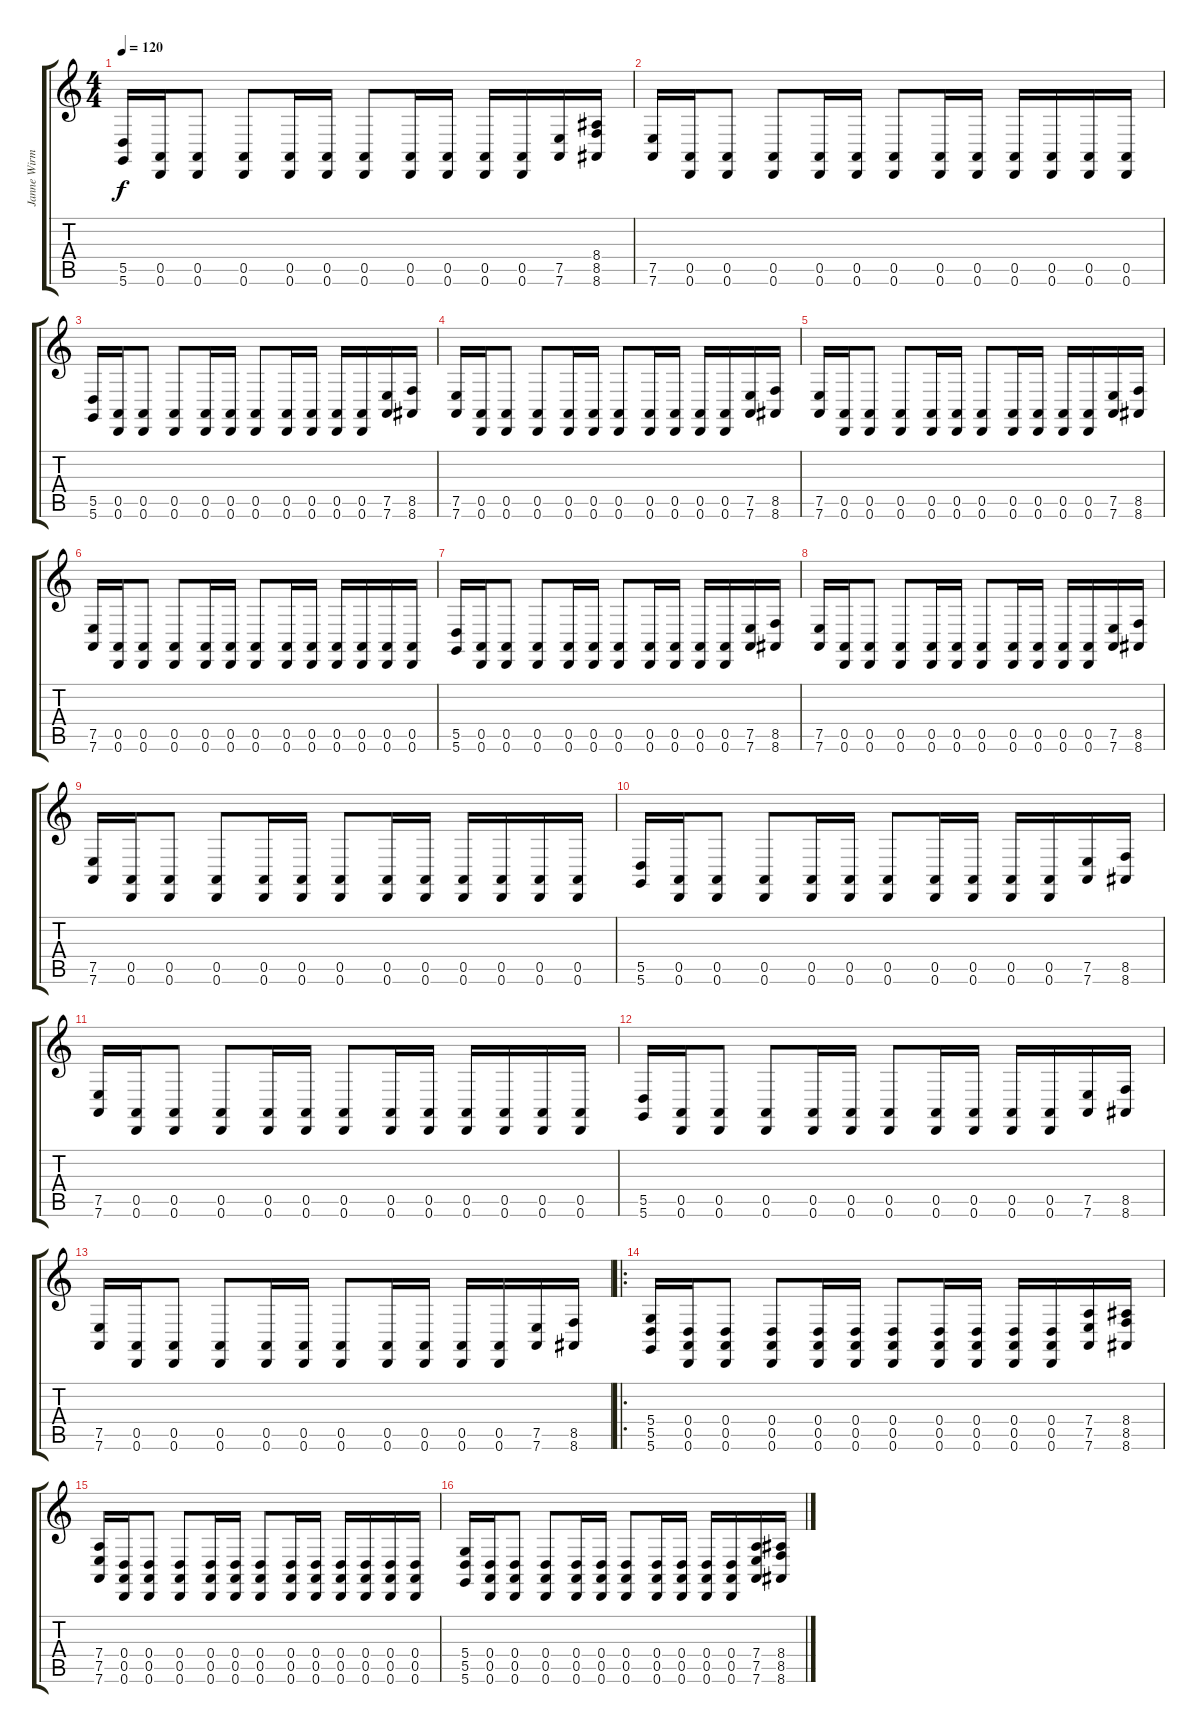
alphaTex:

\track ("Janne Wirman" "Janne Wirm") {instrument electricgrandpiano}
\staff {score tabs}
\tuning (E4 B3 G3 D3 A2 D2) {hide}
\ts (4 4)
\tempo 120
\clef g2
\ks c
(5.5 5.6).16{dy f instrument electricgrandpiano} (0.5 0.6).16 (0.5 0.6).8 (0.5 0.6).8 (0.5 0.6).16 (0.5 0.6).16 (0.5 0.6).8 (0.5 0.6).16 (0.5 0.6).16 (0.5 0.6).16 (0.5 0.6).16 (7.5 7.6).16 (8.4 8.5 8.6).16 |
(7.5 7.6).16 (0.5 0.6).16 (0.5 0.6).8 (0.5 0.6).8 (0.5 0.6).16 (0.5 0.6).16 (0.5 0.6).8 (0.5 0.6).16 (0.5 0.6).16 (0.5 0.6).16 (0.5 0.6).16 (0.5 0.6).16 (0.5 0.6).16 |
(5.5 5.6).16 (0.5 0.6).16 (0.5 0.6).8 (0.5 0.6).8 (0.5 0.6).16 (0.5 0.6).16 (0.5 0.6).8 (0.5 0.6).16 (0.5 0.6).16 (0.5 0.6).16 (0.5 0.6).16 (7.5 7.6).16 (8.5 8.6).16 |
(7.5 7.6).16 (0.5 0.6).16 (0.5 0.6).8 (0.5 0.6).8 (0.5 0.6).16 (0.5 0.6).16 (0.5 0.6).8 (0.5 0.6).16 (0.5 0.6).16 (0.5 0.6).16 (0.5 0.6).16 (7.5 7.6).16 (8.5 8.6).16 |
(7.5 7.6).16 (0.5 0.6).16 (0.5 0.6).8 (0.5 0.6).8 (0.5 0.6).16 (0.5 0.6).16 (0.5 0.6).8 (0.5 0.6).16 (0.5 0.6).16 (0.5 0.6).16 (0.5 0.6).16 (7.5 7.6).16 (8.5 8.6).16 |
(7.5 7.6).16 (0.5 0.6).16 (0.5 0.6).8 (0.5 0.6).8 (0.5 0.6).16 (0.5 0.6).16 (0.5 0.6).8 (0.5 0.6).16 (0.5 0.6).16 (0.5 0.6).16 (0.5 0.6).16 (0.5 0.6).16 (0.5 0.6).16 |
(5.5 5.6).16 (0.5 0.6).16 (0.5 0.6).8 (0.5 0.6).8 (0.5 0.6).16 (0.5 0.6).16 (0.5 0.6).8 (0.5 0.6).16 (0.5 0.6).16 (0.5 0.6).16 (0.5 0.6).16 (7.5 7.6).16 (8.5 8.6).16 |
(7.5 7.6).16 (0.5 0.6).16 (0.5 0.6).8 (0.5 0.6).8 (0.5 0.6).16 (0.5 0.6).16 (0.5 0.6).8 (0.5 0.6).16 (0.5 0.6).16 (0.5 0.6).16 (0.5 0.6).16 (7.5 7.6).16 (8.5 8.6).16 |
(7.5 7.6).16 (0.5 0.6).16 (0.5 0.6).8 (0.5 0.6).8 (0.5 0.6).16 (0.5 0.6).16 (0.5 0.6).8 (0.5 0.6).16 (0.5 0.6).16 (0.5 0.6).16 (0.5 0.6).16 (0.5 0.6).16 (0.5 0.6).16 |
(5.5 5.6).16 (0.5 0.6).16 (0.5 0.6).8 (0.5 0.6).8 (0.5 0.6).16 (0.5 0.6).16 (0.5 0.6).8 (0.5 0.6).16 (0.5 0.6).16 (0.5 0.6).16 (0.5 0.6).16 (7.5 7.6).16 (8.5 8.6).16 |
(7.5 7.6).16 (0.5 0.6).16 (0.5 0.6).8 (0.5 0.6).8 (0.5 0.6).16 (0.5 0.6).16 (0.5 0.6).8 (0.5 0.6).16 (0.5 0.6).16 (0.5 0.6).16 (0.5 0.6).16 (0.5 0.6).16 (0.5 0.6).16 |
(5.5 5.6).16 (0.5 0.6).16 (0.5 0.6).8 (0.5 0.6).8 (0.5 0.6).16 (0.5 0.6).16 (0.5 0.6).8 (0.5 0.6).16 (0.5 0.6).16 (0.5 0.6).16 (0.5 0.6).16 (7.5 7.6).16 (8.5 8.6).16 |
(7.5 7.6).16 (0.5 0.6).16 (0.5 0.6).8 (0.5 0.6).8 (0.5 0.6).16 (0.5 0.6).16 (0.5 0.6).8 (0.5 0.6).16 (0.5 0.6).16 (0.5 0.6).16 (0.5 0.6).16 (7.5 7.6).16 (8.5 8.6).16 |
\ro
(5.4 5.5 5.6).16 (0.4 0.5 0.6).16 (0.4 0.5 0.6).8 (0.4 0.5 0.6).8 (0.4 0.5 0.6).16 (0.4 0.5 0.6).16 (0.4 0.5 0.6).8 (0.4 0.5 0.6).16 (0.4 0.5 0.6).16 (0.4 0.5 0.6).16 (0.4 0.5 0.6).16 (7.4 7.5 7.6).16 (8.4 8.5 8.6).16 |
(7.4 7.5 7.6).16 (0.4 0.5 0.6).16 (0.4 0.5 0.6).8 (0.4 0.5 0.6).8 (0.4 0.5 0.6).16 (0.4 0.5 0.6).16 (0.4 0.5 0.6).8 (0.4 0.5 0.6).16 (0.4 0.5 0.6).16 (0.4 0.5 0.6).16 (0.4 0.5 0.6).16 (0.4 0.5 0.6).16 (0.4 0.5 0.6).16 |
(5.4 5.5 5.6).16 (0.4 0.5 0.6).16 (0.4 0.5 0.6).8 (0.4 0.5 0.6).8 (0.4 0.5 0.6).16 (0.4 0.5 0.6).16 (0.4 0.5 0.6).8 (0.4 0.5 0.6).16 (0.4 0.5 0.6).16 (0.4 0.5 0.6).16 (0.4 0.5 0.6).16 (7.4 7.5 7.6).16 (8.4 8.5 8.6).16
